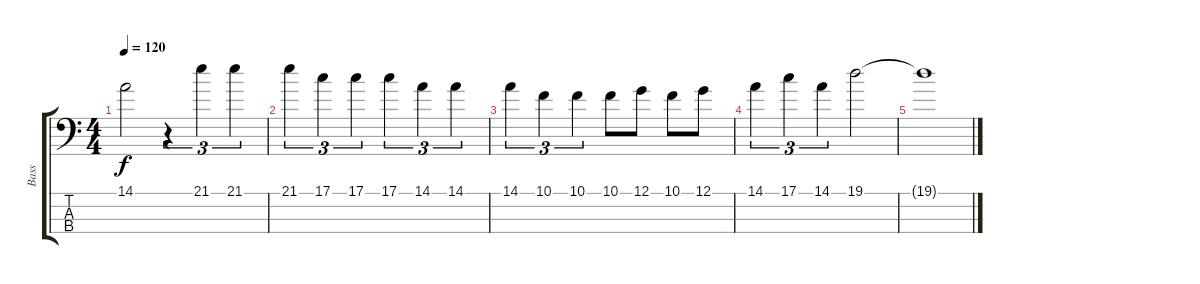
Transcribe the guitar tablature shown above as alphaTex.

\track ("Bass" "Bass") {instrument electricbasspick}
\staff {score tabs}
\tuning (G2 D2 A1 E1) {hide}
\ts (4 4)
\tempo 120
\clef f4
\ks c
14.1{t}.2{dy f} r.4{tu (3 2)} 21.1.4{tu (3 2)} 21.1.4{tu (3 2)} |
21.1.4{tu (3 2)} 17.1.4{tu (3 2)} 17.1.4{tu (3 2)} 17.1.4{tu (3 2)} 14.1.4{tu (3 2)} 14.1.4{tu (3 2)} |
14.1.4{tu (3 2)} 10.1.4{tu (3 2)} 10.1.4{tu (3 2)} 10.1.8 12.1.8 10.1.8 12.1.8 |
14.1.4{tu (3 2)} 17.1.4{tu (3 2)} 14.1.4{tu (3 2)} 19.1.2{volume 3} |
19.1{t}.1
